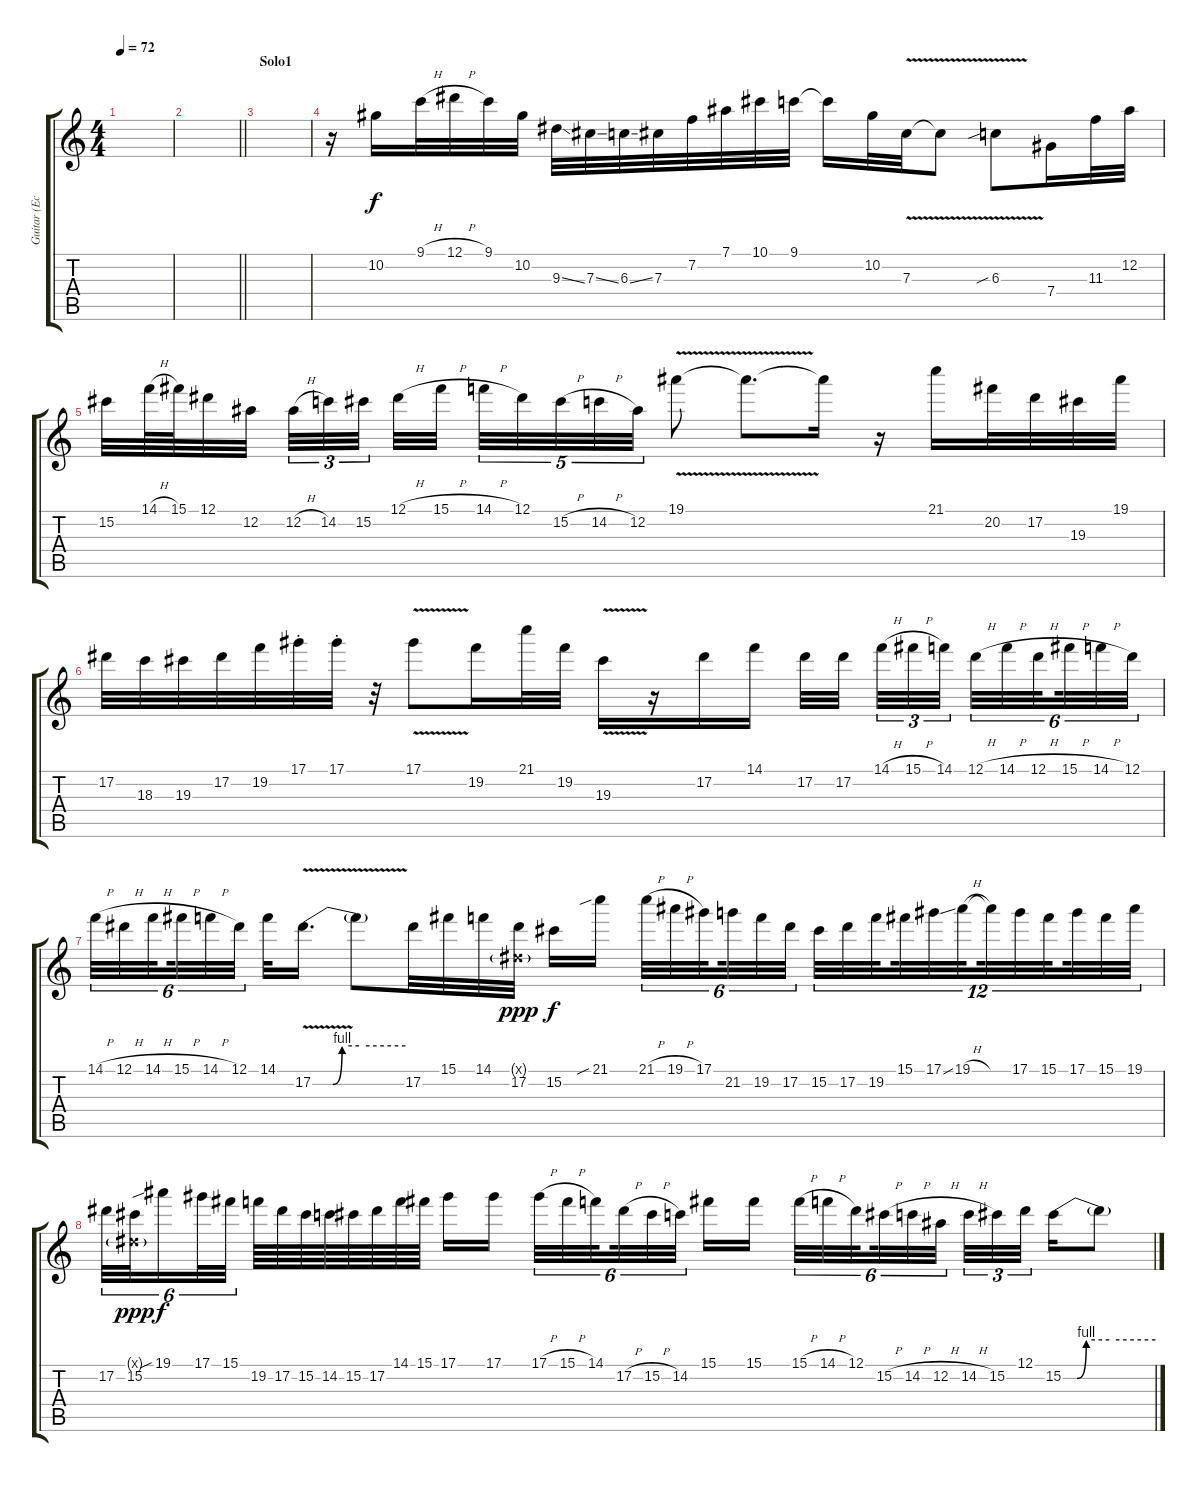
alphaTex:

\track ("Guitar (Echo)" "Guitar (Ec") {instrument overdrivenguitar}
\staff {score tabs}
\tuning (Eb4 Bb3 Gb3 Db3 Ab2 Eb2) {hide}
\ts (4 4)
\tempo 72
\clef g2
\ks c
|
\barLineRight lightlight
|
\section ("" "Solo1")
|
r.16 10.2.16 9.1{h}.32 12.1{h}.32 9.1.32 10.2.32 9.3{ss}.32 7.3{ss}.32 6.3{ss}.32 7.3.32 7.2.32 7.1.32 10.1.32 9.1.32 9.1{t}.16 10.2.32 7.3{v}.32 7.3{t}.8 6.3{v sib}.8 7.4.16 11.3.32 12.2.32 |
15.2.32 14.1{h}.64 15.1.64 12.1.32 12.2.32{beam splitsecondary} 12.2{h}.32{tu (3 2)} 14.2.32{tu (3 2)} 15.2.32{tu (3 2) beam splitsecondary} 12.1{h}.32 15.1{h}.32 14.1{h}.32{tu (5 4)} 12.1.32{tu (5 4)} 15.2{h}.32{tu (5 4)} 14.2{h}.32{tu (5 4)} 12.2.32{tu (5 4)} 19.1{v}.8 19.1{t}.8{d} 19.1{t}.16 r.16 21.1.16 20.2.32 17.2.32 19.3.32 19.1.32 |
17.2.32 18.3.32 19.3.32 17.2.32 19.2.32 17.1{st}.32 17.1{st}.32 r.32 17.1{v}.8 19.2.16 21.1.32 19.2.32 19.3{v}.16 r.16 17.2.16 14.1.16 17.2.32 17.2.32{beam splitsecondary} 14.1{h}.32{tu (3 2)} 15.1{h}.32{tu (3 2)} 14.1.32{tu (3 2) beam splitsecondary} 12.1{h}.32{tu (6 4)} 14.1{h}.32{tu (6 4)} 12.1{h}.32{tu (6 4) beam splitsecondary} 15.1{h}.32{tu (6 4)} 14.1{h}.32{tu (6 4)} 12.1.32{tu (6 4)} |
14.1{h}.32{tu (6 4)} 12.1{h}.32{tu (6 4)} 14.1{h}.32{tu (6 4) beam splitsecondary} 15.1{h}.32{tu (6 4)} 14.1{h}.32{tu (6 4)} 12.1.32{tu (6 4) beam splitsecondary} 14.1.32 17.2{be (custom 0 0 13 0 19 4 30 4 60 4) v}.16{d} 17.2{t}.8 17.2.32 15.1.32 14.1.32 (0.1{g x} 17.2).32{dy ppp} 15.2.16{dy f} 21.1{sib}.16{beam splitsecondary} 21.1{h}.32{tu (6 4)} 19.1{h}.32{tu (6 4)} 17.1.32{tu (6 4) beam splitsecondary} 21.2.32{tu (6 4)} 19.2.32{tu (6 4)} 17.2.32{tu (6 4)} 15.2.32{tu (12 8)} 17.2.32{tu (12 8)} 19.2.32{tu (12 8) beam splitsecondary} 15.1.32{tu (12 8)} 17.1{ss}.32{tu (12 8)} 19.1{h}.32{tu (12 8) beam splitsecondary} 19.1{t}.32{tu (12 8)} 17.1.32{tu (12 8)} 15.1.32{tu (12 8) beam splitsecondary} 17.1.32{tu (12 8)} 15.1.32{tu (12 8)} 19.1.32{tu (12 8)} |
17.2.32{tu (6 4)} (0.1{g x} 15.2).32{tu (6 4) dy ppp} 19.1{sib}.16{tu (6 4) dy f} 17.1.32{tu (6 4)} 15.1.32{tu (6 4) beam splitsecondary} 19.2.64 17.2.64 15.2.64 14.2.64 15.2.64 17.2.64 14.1.64 15.1.64 17.1.16 17.1.16{beam splitsecondary} 17.1{h}.32{tu (6 4)} 15.1{h}.32{tu (6 4)} 14.1.32{tu (6 4) beam splitsecondary} 17.2{h}.32{tu (6 4)} 15.2{h}.32{tu (6 4)} 14.2.32{tu (6 4)} 15.1.16 15.1.16{beam splitsecondary} 15.1{h}.32{tu (6 4)} 14.1{h}.32{tu (6 4)} 12.1.32{tu (6 4) beam splitsecondary} 15.2{h}.32{tu (6 4)} 14.2{h}.32{tu (6 4)} 12.2{h}.32{tu (6 4)} 14.2{h}.32{tu (3 2)} 15.2.32{tu (3 2)} 12.1.32{tu (3 2) beam splitsecondary} 15.2{be (custom 0 0 9 0 15 4 30 4 60 4)}.16 15.2{t}.8
